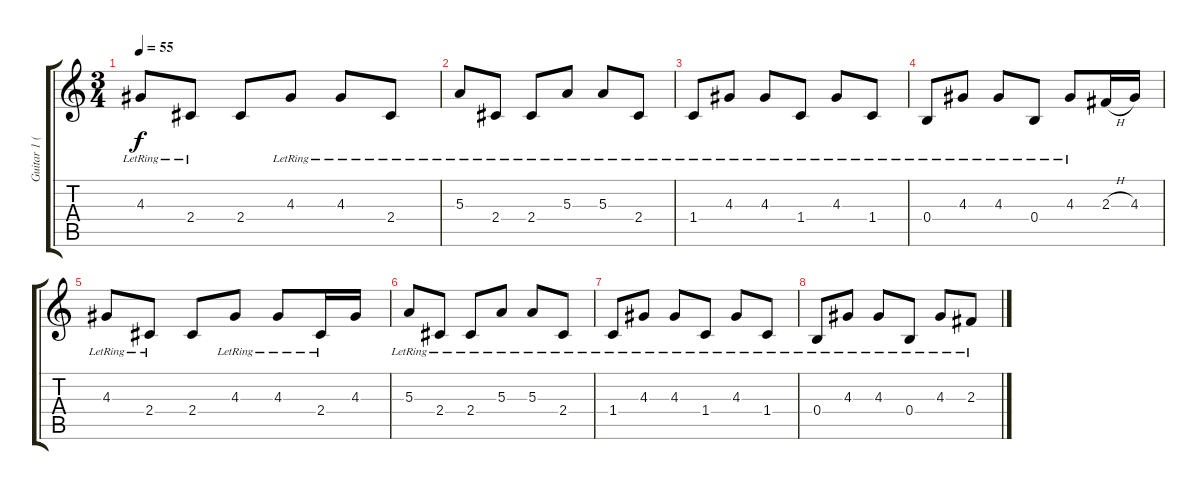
\track ("Guitar 1 (Clean)" "Guitar 1 (") {instrument electricguitarjazz}
\staff {score tabs}
\tuning (Db4 Ab3 E3 B2 Gb2 Db2) {hide}
\ts (3 4)
\tempo 55
\clef g2
\ks c
4.3{lr}.8{dy f} 2.4{lr}.8 2.4.8 4.3{lr}.8 4.3{lr}.8 2.4{lr}.8 |
5.3{lr}.8 2.4{lr}.8 2.4{lr}.8 5.3{lr}.8 5.3{lr}.8 2.4{lr}.8 |
1.4{lr}.8 4.3{lr}.8 4.3{lr}.8 1.4{lr}.8 4.3{lr}.8 1.4{lr}.8 |
0.4{lr}.8 4.3{lr}.8 4.3{lr}.8 0.4{lr}.8 4.3{lr}.8 2.3{h}.16 4.3.16 |
4.3{lr}.8{volume 0} 2.4{lr}.8 2.4.8 4.3{lr}.8 4.3{lr}.8 2.4{lr}.16 4.3.16 |
5.3{lr}.8 2.4{lr}.8 2.4{lr}.8 5.3{lr}.8 5.3{lr}.8 2.4{lr}.8 |
1.4{lr}.8 4.3{lr}.8 4.3{lr}.8 1.4{lr}.8 4.3{lr}.8 1.4{lr}.8 |
0.4{lr}.8 4.3{lr}.8 4.3{lr}.8 0.4{lr}.8 4.3{lr}.8 2.3{lr}.8
